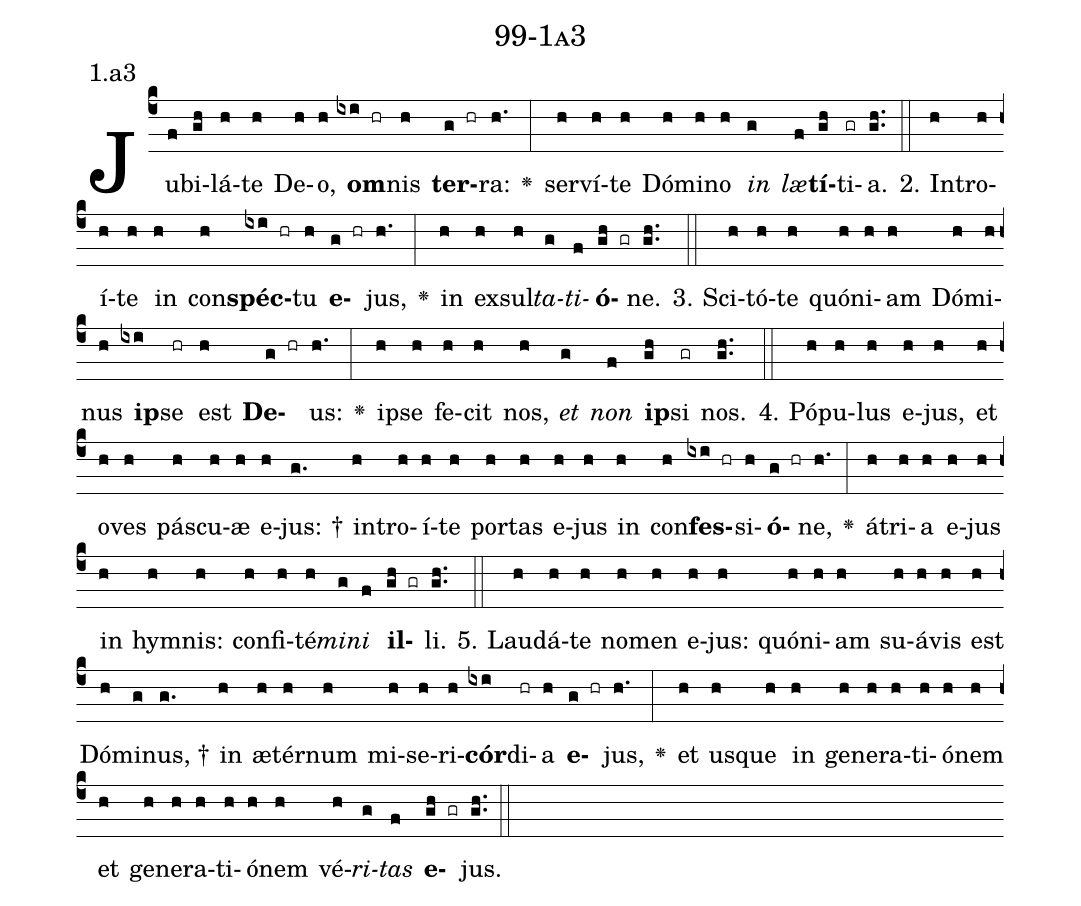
name: 99-1a3;
annotation: 1.a3;
%%
(c4)Ju(f)bi(gh)lá(h)te(h) De(h)o,(h) <b>om</b>(ixi hr)nis(h) <b>ter</b>(g hr)ra:(h.) <v>\greheightstar</v>(:) ser(h)ví(h)te(h) Dó(h)mi(h)no(h) <i>in</i>(g) <i>læ</i>(f)<b>tí</b>(gh)ti(gr)a.(gh..) (::)
2. In(h)tro(h)í(h)te(h) in(h) con(h)<b>spéc</b>(ixi hr)tu(h) <b>e</b>(g hr)jus,(h.) <v>\greheightstar</v>(:) in(h) ex(h)sul(h)<i>ta</i>(g)<i>ti</i>(f)<b>ó</b>(gh gr)ne.(gh..) (::)
3. Sci(h)tó(h)te(h) quón(h)i(h)am(h) Dó(h)mi(h)nus(h) <b>ip</b>(ixi)se(hr) est(h) <b>De</b>(g hr)us:(h.) <v>\greheightstar</v>(:) ip(h)se(h) fe(h)cit(h) nos,(h) <i>et</i>(g) <i>non</i>(f) <b>ip</b>(gh)si(gr) nos.(gh..) (::)
4. Pó(h)pu(h)lus(h) e(h)jus,(h) et(h) o(h)ves(h) pás(h)cu(h)æ(h) e(h)jus: †(g.) in(h)tro(h)í(h)te(h) por(h)tas(h) e(h)jus(h) in(h) con(h)<b>fes</b>(ixi hr)si(h)<b>ó</b>(g hr)ne,(h.) <v>\greheightstar</v>(:) á(h)tri(h)a(h) e(h)jus(h) in(h) hym(h)nis:(h) con(h)fi(h)té(h)<i>mi</i>(g)<i>ni</i>(f) <b>il</b>(gh gr)li.(gh..) (::)
5. Lau(h)dá(h)te(h) no(h)men(h) e(h)jus:(h) quón(h)i(h)am(h) su(h)á(h)vis(h) est(h) Dó(h)mi(g)nus, †(g.) in(h) æ(h)tér(h)num(h) mi(h)se(h)ri(h)<b>cór</b>(ixi)di(hr)a(h) <b>e</b>(g hr)jus,(h.) <v>\greheightstar</v>(:) et(h) us(h)que(h) in(h) ge(h)ne(h)ra(h)ti(h)ó(h)nem(h) et(h) ge(h)ne(h)ra(h)ti(h)ó(h)nem(h) vé(h)<i>ri</i>(g)<i>tas</i>(f) <b>e</b>(gh gr)jus.(gh..) (::)
